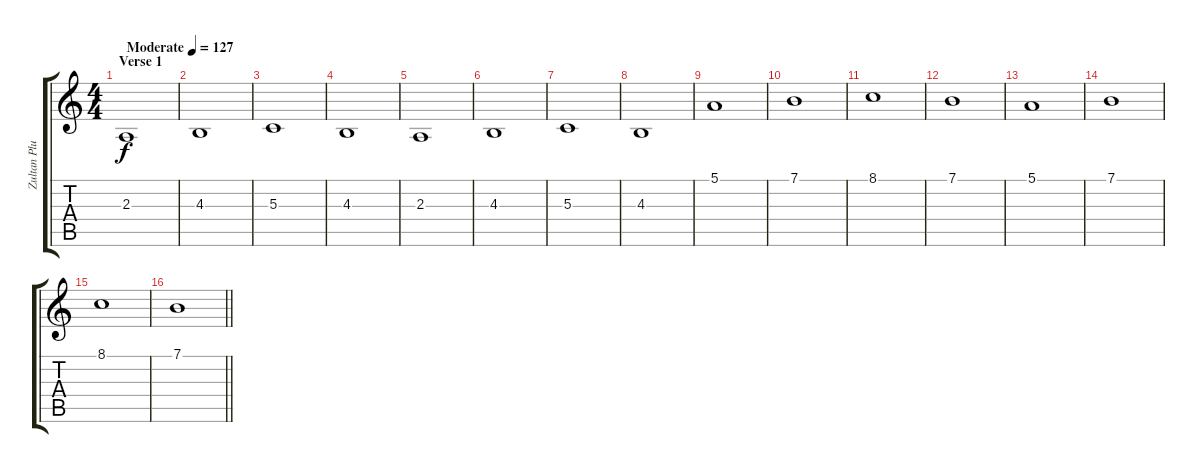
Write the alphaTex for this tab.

\track ("Zultan Pluto (Keyboard)" "Zultan Plu") {instrument stringensemble1}
\staff {score tabs}
\tuning (E4 B3 G3 D3 A2 E2) {hide}
\ts (4 4)
\section ("" "Verse 1")
\tempo (127 "Moderate")
\clef g2
\ks c
2.3.1{dy f instrument stringensemble1} |
4.3.1 |
5.3.1 |
4.3.1 |
2.3.1 |
4.3.1 |
5.3.1 |
4.3.1 |
5.1.1 |
7.1.1 |
8.1.1 |
7.1.1 |
5.1.1 |
7.1.1 |
8.1.1 |
\barLineRight lightlight
7.1.1
